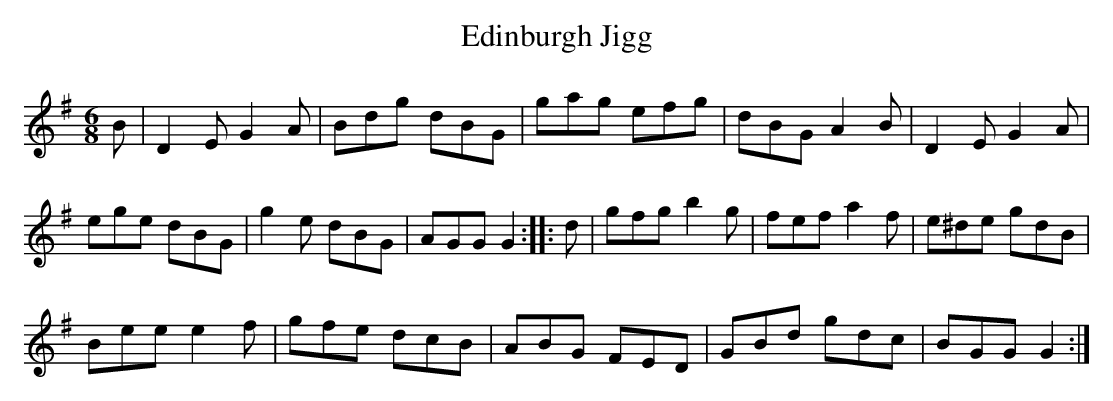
X:1
T:Edinburgh Jigg
M:6/8
L:1/8
K:G
B|D2E G2A|Bdg dBG|gag efg|dBG A2B|D2E G2A|
ege dBG|g2e dBG|AGG G2::d|gfg b2g|fef a2f|e^de gdB|
Bee e2f|gfe dcB|ABG FED|GBd gdc|BGG G2:|
